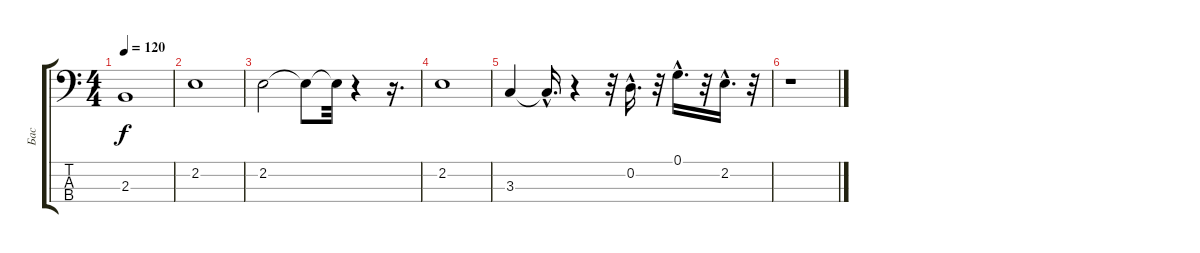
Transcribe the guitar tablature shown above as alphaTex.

\track ("Бас" "Бас") {instrument fretlessbass}
\staff {score tabs}
\tuning (G2 D2 A1 E1) {hide}
\ts (4 4)
\tempo 120
\clef f4
\ks c
2.3.1{dy f} |
2.2.1 |
2.2.2 2.2{t}.8 2.2{t}.32 r.4 r.16{d} |
2.2.1 |
3.3.4 3.3{hac t}.16{d} r.4 r.32 0.2{hac}.16{d} r.32 0.1{hac}.16{d} r.32 2.2{hac}.16{d} r.32 |
r.1
